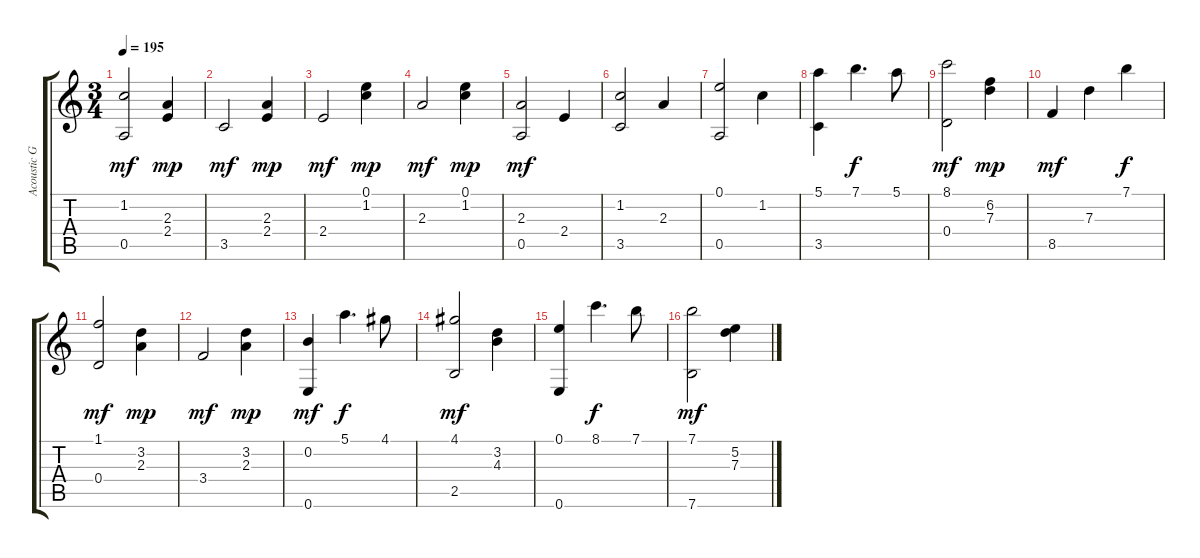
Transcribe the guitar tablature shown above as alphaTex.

\track ("Acoustic Guitar" "Acoustic G") {instrument acousticguitarnylon}
\staff {score tabs}
\tuning (E4 B3 G3 D3 A2 E2) {hide}
\ts (3 4)
\tempo 195
\clef g2
\ks c
(1.2 0.5).2{dy mf} (2.3 2.4).4{dy mp} |
3.5.2{dy mf} (2.3 2.4).4{dy mp} |
2.4.2{dy mf} (0.1 1.2).4{dy mp} |
2.3.2{dy mf} (0.1 1.2).4{dy mp} |
(2.3 0.5).2{dy mf} 2.4.4 |
(1.2 3.5).2 2.3.4 |
(0.1 0.5).2 1.2.4 |
(5.1 3.5).4 7.1.4{d dy f} 5.1.8 |
(8.1 0.4).2{dy mf} (6.2 7.3).4{dy mp} |
8.5.4{dy mf} 7.3.4 7.1.4{dy f} |
(1.1 0.4).2{dy mf} (3.2 2.3).4{dy mp} |
3.4.2{dy mf} (3.2 2.3).4{dy mp} |
(0.2 0.6).4{dy mf} 5.1.4{d dy f} 4.1.8 |
(4.1 2.5).2{dy mf} (3.2 4.3).4 |
(0.1 0.6).4 8.1.4{d dy f} 7.1.8 |
(7.1 7.6).2{dy mf} (5.2 7.3).4
